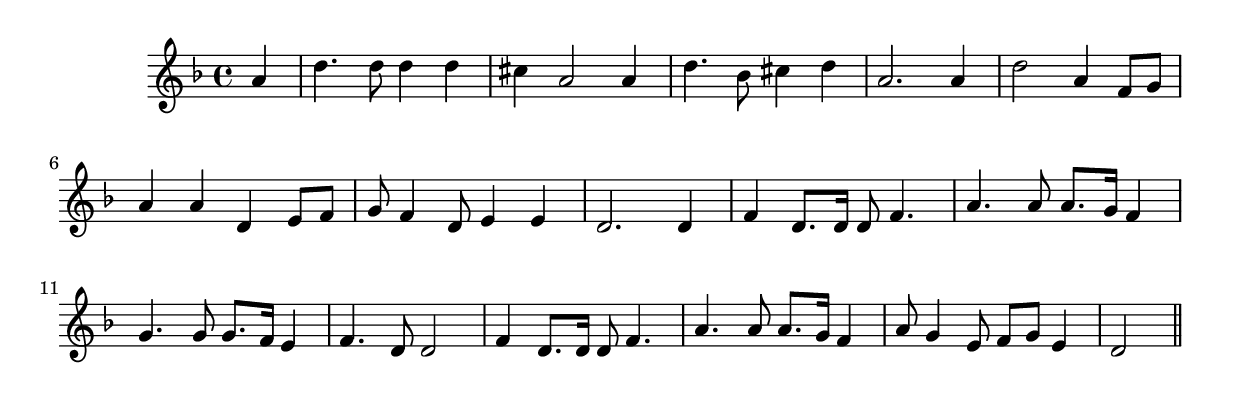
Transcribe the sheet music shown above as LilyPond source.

\version "2.19.49"
%{\header {
  title = "O Daniel (Florida)"
  composer = "anonymous"
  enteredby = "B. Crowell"
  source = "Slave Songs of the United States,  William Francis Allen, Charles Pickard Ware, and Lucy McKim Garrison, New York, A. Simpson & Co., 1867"
}%}
\score{{\key d \minor
\time 4/4
%{\tempo 4=90
%}\relative a' {
  \partial 4
  a4 |
  d4. d8 d4 d | cis4 a2 a4 | d4. bes8 cis4 d | a2. a4 |
  d2 a4 f8 g | a4 a d, e8 f | g8 f4 d8 e4 e | d2. d4 |
  f4 d8. d16 d8 f4. | a4. a8 a8. g16 f4 | g4. g8 g8. f16 e4 | f4. d8 d2 |
  f4 d8. d16 d8 f4. | a4. a8 a8. g16 f4 | a8 g4 e8 f8 g e4 | d2
  \bar "||"
}

}}